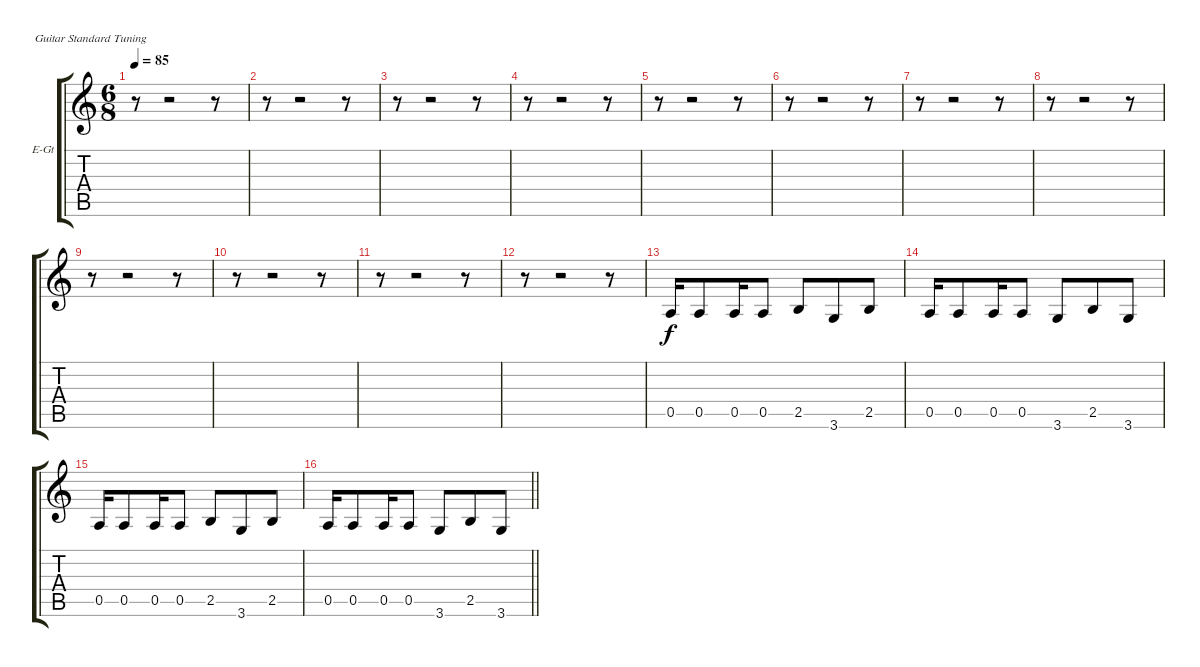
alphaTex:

\bracketExtendMode groupsimilarinstruments
\firstSystemTrackNameOrientation horizontal
\otherSystemsTrackNameOrientation horizontal
\track ("Palm-muted Guitar" "E-Gt") {instrument electricguitarjazz}
\staff {score tabs}
\tuning (E4 B3 G3 D3 A2 E2)
\ts (6 8)
\tempo 85
\clef g2
\ks c
r.8{dy f} r.2 r.8 |
r.8 r.2 r.8 |
r.8 r.2 r.8 |
r.8 r.2 r.8 |
r.8 r.2 r.8 |
r.8 r.2 r.8 |
r.8 r.2 r.8 |
r.8 r.2 r.8 |
r.8 r.2 r.8 |
r.8 r.2 r.8 |
r.8 r.2 r.8 |
r.8 r.2 r.8 |
0.5.16 0.5.8 0.5.16 0.5.8 2.5.8 3.6.8 2.5.8 |
0.5.16 0.5.8 0.5.16 0.5.8 3.6.8 2.5.8 3.6.8 |
0.5.16 0.5.8 0.5.16 0.5.8 2.5.8 3.6.8 2.5.8 |
\barLineRight lightlight
0.5.16 0.5.8 0.5.16 0.5.8 3.6.8 2.5.8 3.6.8
